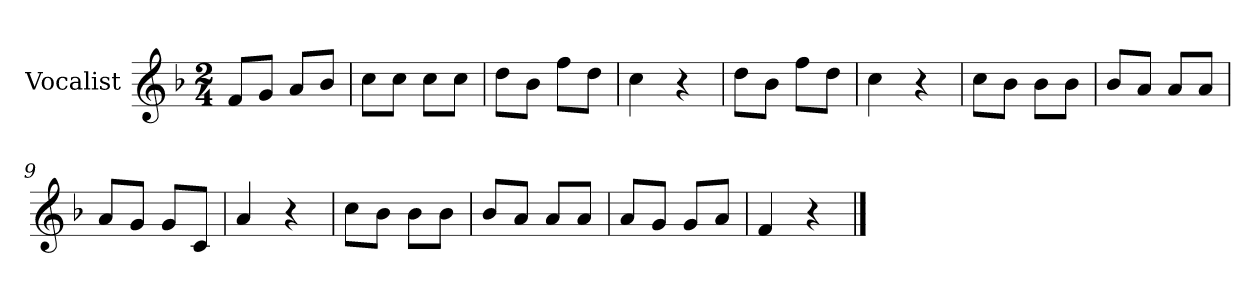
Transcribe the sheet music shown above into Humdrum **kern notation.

**kern
*part1
*staff1
*I"Vocalist
*k[b-]
*F:
*M2/4
=1
8fL
8gJ
8aL
8b-J
=2
8ccL
8ccJ
8ccL
8ccJ
=3
8ddL
8b-J
8ffL
8ddJ
=4
4cc
4r
=5
8ddL
8b-J
8ffL
8ddJ
=6
4cc
4r
=7
8ccL
8b-J
8b-L
8b-J
=8
8b-L
8aJ
8aL
8aJ
=9
8aL
8gJ
8gL
8cJ
=10
4a
4r
=11
8ccL
8b-J
8b-L
8b-J
=12
8b-L
8aJ
8aL
8aJ
=13
8aL
8gJ
8gL
8aJ
=14
4f
4r
==
*-
